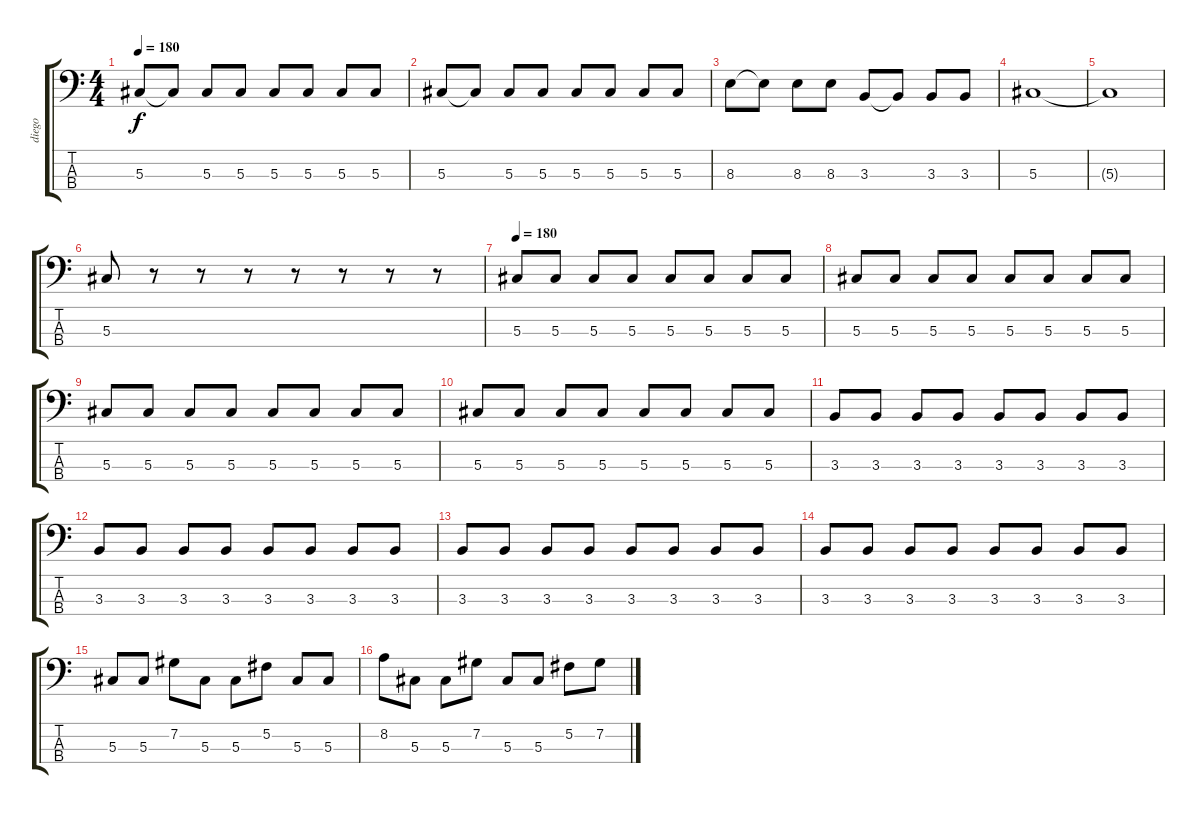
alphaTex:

\track ("diego" "diego") {instrument electricbassfinger}
\staff {score tabs}
\tuning (Gb2 Db2 Ab1 Eb1) {hide}
\ts (4 4)
\tempo 180
\clef f4
\ks c
5.3.8{dy f} 5.3{t}.8 5.3.8 5.3.8 5.3.8 5.3.8 5.3.8 5.3.8 |
5.3.8 5.3{t}.8 5.3.8 5.3.8 5.3.8 5.3.8 5.3.8 5.3.8 |
8.3.8 8.3{t}.8 8.3.8 8.3.8 3.3.8 3.3{t}.8 3.3.8 3.3.8 |
5.3.1 |
5.3{t}.1 |
5.3.8 r.8 r.8 r.8 r.8 r.8 r.8 r.8 |
\tempo 180
5.3.8 5.3.8 5.3.8 5.3.8 5.3.8 5.3.8 5.3.8 5.3.8 |
5.3.8 5.3.8 5.3.8 5.3.8 5.3.8 5.3.8 5.3.8 5.3.8 |
5.3.8 5.3.8 5.3.8 5.3.8 5.3.8 5.3.8 5.3.8 5.3.8 |
5.3.8 5.3.8 5.3.8 5.3.8 5.3.8 5.3.8 5.3.8 5.3.8 |
3.3.8 3.3.8 3.3.8 3.3.8 3.3.8 3.3.8 3.3.8 3.3.8 |
3.3.8 3.3.8 3.3.8 3.3.8 3.3.8 3.3.8 3.3.8 3.3.8 |
3.3.8 3.3.8 3.3.8 3.3.8 3.3.8 3.3.8 3.3.8 3.3.8 |
3.3.8 3.3.8 3.3.8 3.3.8 3.3.8 3.3.8 3.3.8 3.3.8 |
5.3.8 5.3.8 7.2.8 5.3.8 5.3.8 5.2.8 5.3.8 5.3.8 |
8.2.8 5.3.8 5.3.8 7.2.8 5.3.8 5.3.8 5.2.8 7.2.8
